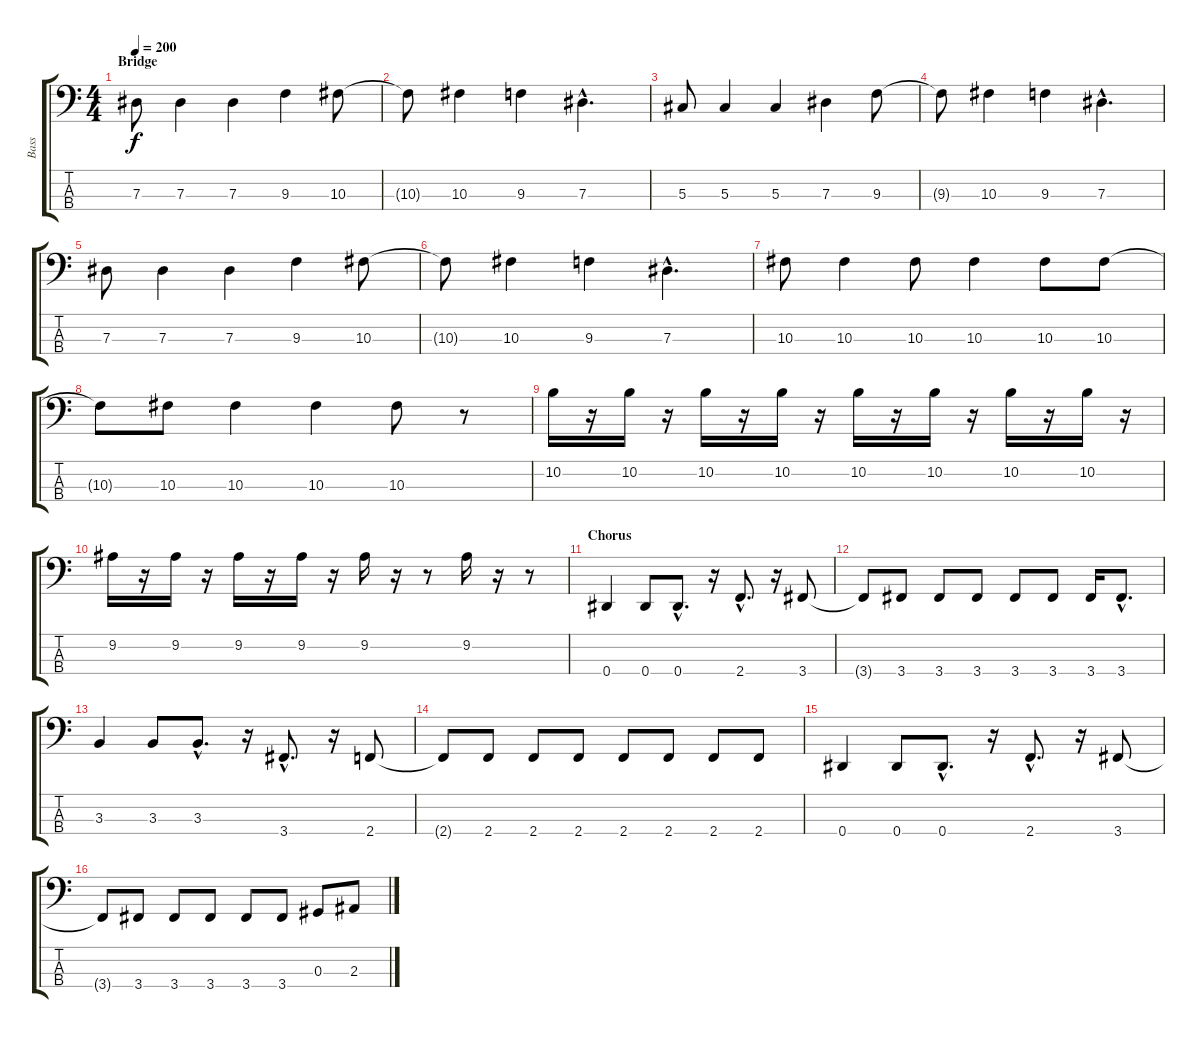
\track ("Bass" "Bass") {instrument electricbasspick}
\staff {score tabs}
\tuning (Gb2 Db2 Ab1 Eb1) {hide}
\ts (4 4)
\section ("" "Bridge")
\tempo 200
\clef f4
\ks c
7.3.8{dy f} 7.3.4 7.3.4 9.3.4 10.3.8 |
10.3{t}.8 10.3.4 9.3.4 7.3{hac}.4{d} |
5.3.8 5.3.4 5.3.4 7.3.4 9.3.8 |
9.3{t}.8 10.3.4 9.3.4 7.3{hac}.4{d} |
7.3.8 7.3.4 7.3.4 9.3.4 10.3.8 |
10.3{t}.8 10.3.4 9.3.4 7.3{hac}.4{d} |
10.3.8 10.3.4 10.3.8 10.3.4 10.3.8 10.3.8 |
10.3{t}.8 10.3.8 10.3.4 10.3.4 10.3.8 r.8 |
10.2.16 r.16 10.2.16 r.16 10.2.16 r.16 10.2.16 r.16 10.2.16 r.16 10.2.16 r.16 10.2.16 r.16 10.2.16 r.16 |
9.2.16 r.16 9.2.16 r.16 9.2.16 r.16 9.2.16 r.16 9.2.16 r.16 r.8 9.2.16 r.16 r.8 |
\section ("" "Chorus")
0.4.4 0.4.8 0.4{hac}.8{d} r.16 2.4{hac}.8{d} r.16 3.4.8 |
3.4{t}.8 3.4.8 3.4.8 3.4.8 3.4.8 3.4.8 3.4.16 3.4{hac}.8{d} |
3.3.4 3.3.8 3.3{hac}.8{d} r.16 3.4{hac}.8{d} r.16 2.4.8 |
2.4{t}.8 2.4.8 2.4.8 2.4.8 2.4.8 2.4.8 2.4.8 2.4.8 |
0.4.4 0.4.8 0.4{hac}.8{d} r.16 2.4{hac}.8{d} r.16 3.4.8 |
3.4{t}.8 3.4.8 3.4.8 3.4.8 3.4.8 3.4.8 0.3.8 2.3.8
